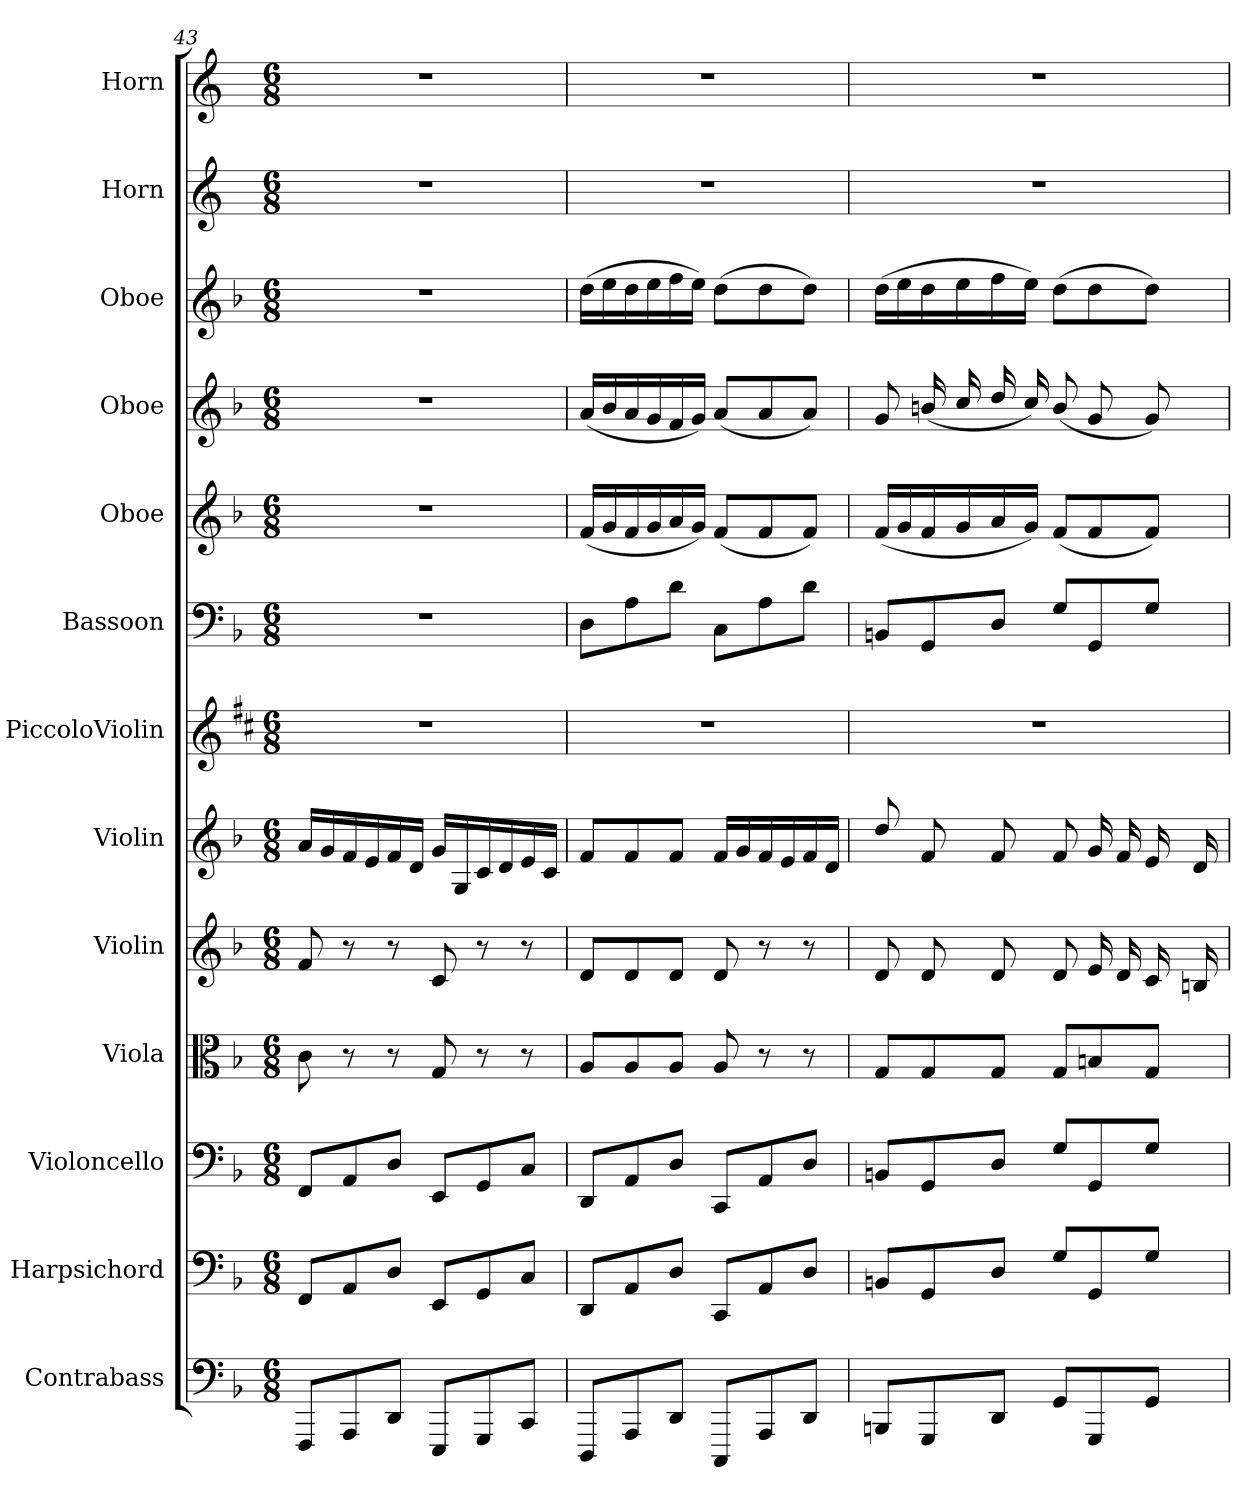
**kern	**kern	**kern	**kern	**kern	**kern	**kern	**kern	**kern	**kern	**kern	**kern	**kern
*part13	*part12	*part11	*part10	*part9	*part8	*part7	*part6	*part5	*part4	*part3	*part2	*part1
*staff13	*staff12	*staff11	*staff10	*staff9	*staff8	*staff7	*staff6	*staff5	*staff4	*staff3	*staff2	*staff1
*I"Contrabass	*I"Harpsichord	*I"Violoncello	*I"Viola	*I"Violin	*I"Violin	*I"PiccoloViolin	*I"Bassoon	*I"Oboe	*I"Oboe	*I"Oboe	*I"Horn	*I"Horn
*I'Cb	*I'Hpschd	*I'Vc	*I'Vla	*I'Vln	*I'Vln	*	*I'Bsn	*I'Ob	*I'Ob	*I'Ob	*I'Hn	*I'Hn
*clefF4	*clefF4	*clefF4	*clefC3	*clefG2	*clefG2	*clefG2	*clefF4	*clefG2	*clefG2	*clefG2	*clefG2	*clefG2
*k[b-]	*k[b-]	*k[b-]	*k[b-]	*k[b-]	*k[b-]	*k[f#c#]	*k[b-]	*k[b-]	*k[b-]	*k[b-]	*k[]	*k[]
*M6/8	*M6/8	*M6/8	*M6/8	*M6/8	*M6/8	*M6/8	*M6/8	*M6/8	*M6/8	*M6/8	*M6/8	*M6/8
=43	=43	=43	=43	=43	=43	=43	=43	=43	=43	=43	=43	=43
8FFF/L	8FF/L	8FF/L	8c\	8f/	16a/LL	2.r	2.r	2.r	2.r	2.r	2.r	2.r
.	.	.	.	.	16g/	.	.	.	.	.	.	.
8AAA/	8AA/	8AA/	8r	8r	16f/	.	.	.	.	.	.	.
.	.	.	.	.	16e/	.	.	.	.	.	.	.
8DD/J	8D/J	8D/J	8r	8r	16f/	.	.	.	.	.	.	.
.	.	.	.	.	16d/JJ	.	.	.	.	.	.	.
8EEE/L	8EE/L	8EE/L	8G/	8c/	16g/LL	.	.	.	.	.	.	.
.	.	.	.	.	16G/	.	.	.	.	.	.	.
8GGG/	8GG/	8GG/	8r	8r	16c/	.	.	.	.	.	.	.
.	.	.	.	.	16d/	.	.	.	.	.	.	.
8CC/J	8C/J	8C/J	8r	8r	16e/	.	.	.	.	.	.	.
.	.	.	.	.	16c/JJ	.	.	.	.	.	.	.
=44	=44	=44	=44	=44	=44	=44	=44	=44	=44	=44	=44	=44
8DDD/L	8DD/L	8DD/L	8A/L	8d/L	8f/L	2.r	8D\L	(16f/LL	(16a/LL	(16dd\LL	2.r	2.r
.	.	.	.	.	.	.	.	16g/	16b-/	16ee\	.	.
8AAA/	8AA/	8AA/	8A/	8d/	8f/	.	8A\	16f/	16a/	16dd\	.	.
.	.	.	.	.	.	.	.	16g/	16g/	16ee\	.	.
8DD/J	8D/J	8D/J	8A/J	8d/J	8f/J	.	8d\J	16a/	16f/	16ff\	.	.
.	.	.	.	.	.	.	.	16g/JJ)	16g/JJ)	16ee\JJ)	.	.
8CCC/L	8CC/L	8CC/L	8A/	8d/	16f/LL	.	8C\L	(8f/L	(8a/L	(8dd\L	.	.
.	.	.	.	.	16g/	.	.	.	.	.	.	.
8AAA/	8AA/	8AA/	8r	8r	16f/	.	8A\	8f/	8a/	8dd\	.	.
.	.	.	.	.	16e/	.	.	.	.	.	.	.
8DD/J	8D/J	8D/J	8r	8r	16f/	.	8d\J	8f/J)	8a/J)	8dd\J)	.	.
.	.	.	.	.	16d/JJ	.	.	.	.	.	.	.
=45	=45	=45	=45	=45	=45	=45	=45	=45	=45	=45	=45	=45
8BBBn/L	8BBn/L	8BBn/L	8G/L	8d/	8dd/	2.r	8BBn/L	(16f/LL	8g/	(16dd\LL	2.r	2.r
.	.	.	.	.	.	.	.	16g/	.	16ee\	.	.
8GGG/	8GG/	8GG/	8G/	8d/	8f/	.	8GG/	16f/	(16bn/	16dd\	.	.
.	.	.	.	.	.	.	.	16g/	16cc/	16ee\	.	.
8DD/J	8D/J	8D/J	8G/J	8d/	8f/	.	8D/J	16a/	16dd/	16ff\	.	.
.	.	.	.	.	.	.	.	16g/JJ)	16cc/)	16ee\JJ)	.	.
8GG/L	8G/L	8G/L	8G/L	8d/	8f/	.	8G/L	(8f/L	(8b/	(8dd\L	.	.
8GGG/	8GG/	8GG/	8Bn/	16e/	16g/	.	8GG/	8f/	8g/	8dd\	.	.
.	.	.	.	16d/	16f/	.	.	.	.	.	.	.
8GG/J	8G/J	8G/J	8G/J	16c/	16e/	.	8G/J	8f/J)	8g/)	8dd\J)	.	.
.	.	.	.	16Bn/	16d/	.	.	.	.	.	.	.
=	=	=	=	=	=	=	=	=	=	=	=	=
*-	*-	*-	*-	*-	*-	*-	*-	*-	*-	*-	*-	*-
